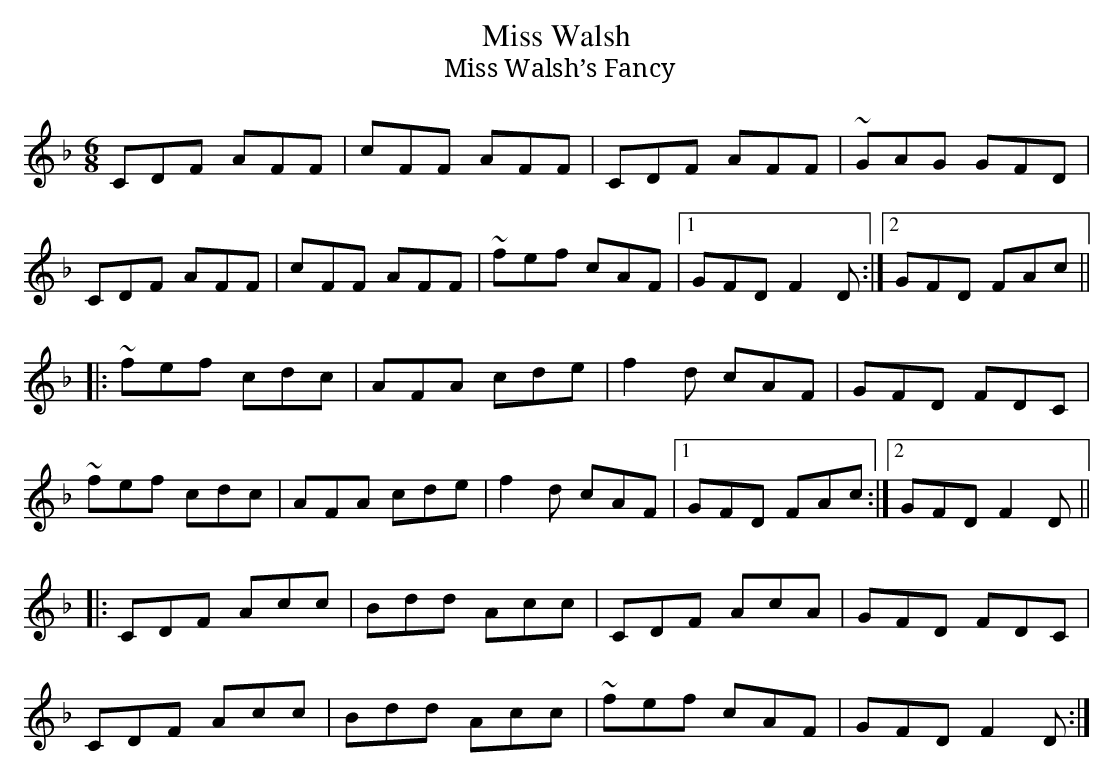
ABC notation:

X:1
T:Miss Walsh
T:Miss Walsh’s Fancy
M:6/8
L:1/8
K:F
CDF AFF | cFF AFF | CDF AFF | ~GAG GFD |
CDF AFF | cFF AFF | ~fef cAF |1 GFD F2 D :|2 GFD FAc ||
|:~fef cdc | AFA cde | f2 d cAF | GFD FDC |
~fef cdc | AFA cde | f2 d cAF |1 GFD FAc :|2 GFD F2 D ||
|:CDF Acc | Bdd Acc | CDF AcA | GFD FDC |
CDF Acc | Bdd Acc | ~fef cAF | GFD F2 D :|
